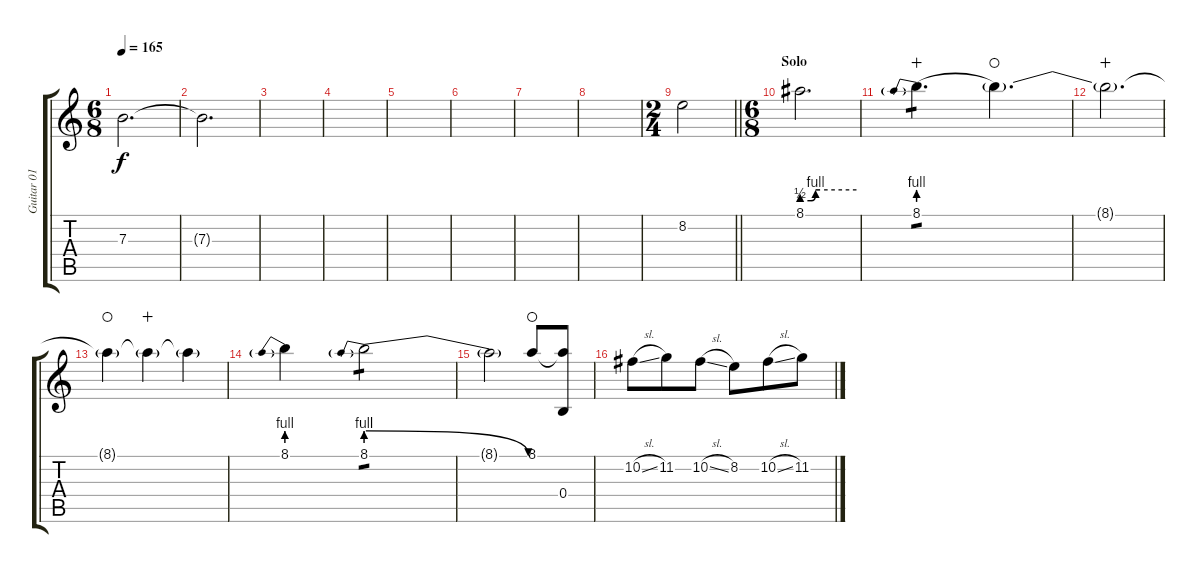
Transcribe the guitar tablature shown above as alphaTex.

\track ("Guitar 01" "Guitar 01") {instrument overdrivenguitar}
\staff {score tabs}
\tuning (Db4 Ab3 E3 B2 Gb2 B1) {hide}
\ts (6 8)
\tempo 165
\clef g2
\ks c
7.3{t}.2{d dy f} |
7.3{t}.2{d} |
|
|
|
|
|
|
\ts (2 4)
\barLineRight lightlight
8.2.2 |
\ts (6 8)
\section ("" "Solo")
8.1{be (custom 0 2 10 2 15 4 20 4 60 4)}.2{d} |
8.1{be (prebend 0 4 60 4)}.4{d tp 1 wahc} 8.1{t}.4{d waho} |
8.1{t}.2{d wahc} |
8.1{t}.4{waho} 8.1{t}.4{wahc} 8.1{t}.4 |
8.1{be (prebend 0 4 60 4)}.4 8.1{be (prebendrelease 0 4 60 0)}.2{tp 1} |
8.1{t}.2 8.1.8{waho} (8.1{t} 0.4).8 |
10.2{sl}.8 11.2.8 10.2{sl}.8 8.2.8 10.2{sl}.8 11.2.8
